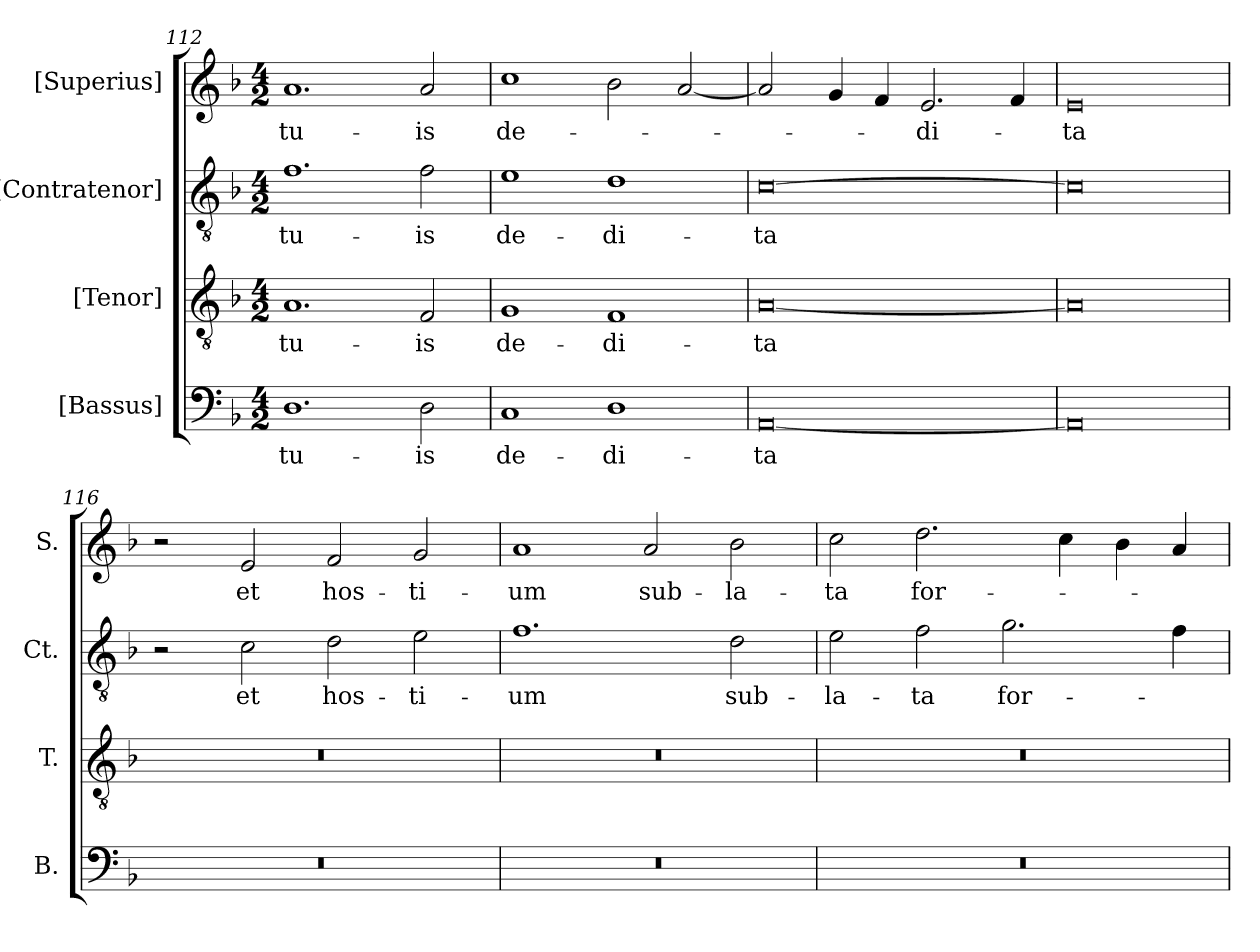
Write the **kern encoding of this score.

**kern	**text	**kern	**text	**kern	**text	**kern	**text
*part4	*part4	*part3	*part3	*part2	*part2	*part1	*part1
*staff4	*staff4	*staff3	*staff3	*staff2	*staff2	*staff1	*staff1
*I"[Bassus]	*	*I"[Tenor]	*	*I"[Contratenor]	*	*I"[Superius]	*
*I'B.	*	*I'T.	*	*I'Ct.	*	*I'S.	*
*clefF4	*	*clefGv2	*	*clefGv2	*	*clefG2	*
*	*	*ITrd7c12	*	*ITrd7c12	*	*	*
*k[b-]	*	*k[b-]	*	*k[b-]	*	*k[b-]	*
*F:	*	*F:	*	*F:	*	*F:	*
*M4/2	*	*M4/2	*	*M4/2	*	*M4/2	*
=112	=112	=112	=112	=112	=112	=112	=112
!	!LO:LY:b:color=#000000	!	!	!	!	!	!
!	!	!	!LO:LY:b:color=#000000	!	!	!	!
!	!	!	!	!	!LO:LY:b:color=#000000	!	!
!	!	!	!	!	!	!	!LO:LY:b:color=#000000
1.Di	tu-	1.AAi	tu-	1.Fi	tu-	1.ai	tu-
!	!LO:LY:b:color=#000000	!	!	!	!	!	!
!	!	!	!LO:LY:b:color=#000000	!	!	!	!
!	!	!	!	!	!LO:LY:b:color=#000000	!	!
!	!	!	!	!	!	!	!LO:LY:b:color=#000000
2Di\	-is	2FFi/	-is	2Fi\	-is	2ai/	-is
=113	=113	=113	=113	=113	=113	=113	=113
!	!LO:LY:b:color=#000000	!	!	!	!	!	!
!	!	!	!LO:LY:b:color=#000000	!	!	!	!
!	!	!	!	!	!LO:LY:b:color=#000000	!	!
!	!	!	!	!	!	!	!LO:LY:b:color=#000000
1Ci	de-	1GGi	de-	1Ei	de-	1cci	de-
!	!LO:LY:b:color=#000000	!	!	!	!	!	!
!	!	!	!LO:LY:b:color=#000000	!	!	!	!
!	!	!	!	!	!LO:LY:b:color=#000000	!	!
1Di	-di-	1FFi	-di-	1Di	-di-	2b-i\	.
.	.	.	.	.	.	[<2ai/	.
!!LO:LB:g=z
=114	=114	=114	=114	=114	=114	=114	=114
!	!LO:LY:b:color=#000000	!	!	!	!	!	!
!	!	!	!LO:LY:b:color=#000000	!	!	!	!
!	!	!	!	!	!LO:LY:b:color=#000000	!	!
[<0AAi	-ta	[<0AAi	-ta	[>0Ci	-ta	2ai/]	.
.	.	.	.	.	.	4gi/	.
.	.	.	.	.	.	4fi/	.
!	!	!	!	!	!	!	!LO:LY:b:color=#000000
.	.	.	.	.	.	2.ei/	-di-
.	.	.	.	.	.	4fi/	.
=115	=115	=115	=115	=115	=115	=115	=115
!	!	!	!	!	!	!	!LO:LY:b:color=#000000
0AAi]	.	0AAi]	.	0Ci]	.	0ei	-ta
=116	=116	=116	=116	=116	=116	=116	=116
!LO:N:vis=1	!	!LO:N:vis=1	!	!	!	!	!
0r	.	0r	.	2r	.	2r	.
!	!	!	!	!	!LO:LY:b:color=#000000	!	!
!	!	!	!	!	!	!	!LO:LY:b:color=#000000
.	.	.	.	2Ci\	et	2ei/	et
!	!	!	!	!	!LO:LY:b:color=#000000	!	!
!	!	!	!	!	!	!	!LO:LY:b:color=#000000
.	.	.	.	2Di\	hos-	2fi/	hos-
!	!	!	!	!	!LO:LY:b:color=#000000	!	!
!	!	!	!	!	!	!	!LO:LY:b:color=#000000
.	.	.	.	2Ei\	-ti-	2gi/	-ti-
=117	=117	=117	=117	=117	=117	=117	=117
!LO:N:vis=1	!	!LO:N:vis=1	!	!	!	!	!
!	!	!	!	!	!LO:LY:b:color=#000000	!	!
!	!	!	!	!	!	!	!LO:LY:b:color=#000000
0r	.	0r	.	1.Fi	-um	1ai	-um
!	!	!	!	!	!	!	!LO:LY:b:color=#000000
.	.	.	.	.	.	2ai/	sub-
!	!	!	!	!	!LO:LY:b:color=#000000	!	!
!	!	!	!	!	!	!	!LO:LY:b:color=#000000
.	.	.	.	2Di\	sub-	2b-i\	-la-
=118	=118	=118	=118	=118	=118	=118	=118
!LO:N:vis=1	!	!LO:N:vis=1	!	!	!	!	!
!	!	!	!	!	!LO:LY:b:color=#000000	!	!
!	!	!	!	!	!	!	!LO:LY:b:color=#000000
0r	.	0r	.	2Ei\	-la-	2cci\	-ta
!	!	!	!	!	!LO:LY:b:color=#000000	!	!
!	!	!	!	!	!	!	!LO:LY:b:color=#000000
.	.	.	.	2Fi\	-ta	2.ddi\	for-
!	!	!	!	!	!LO:LY:b:color=#000000	!	!
.	.	.	.	2.Gi\	for-	.	.
.	.	.	.	.	.	4cci\	.
.	.	.	.	.	.	4b-i\	.
.	.	.	.	4Fi\	.	4ai/	.
=	=	=	=	=	=	=	=
*-	*-	*-	*-	*-	*-	*-	*-
